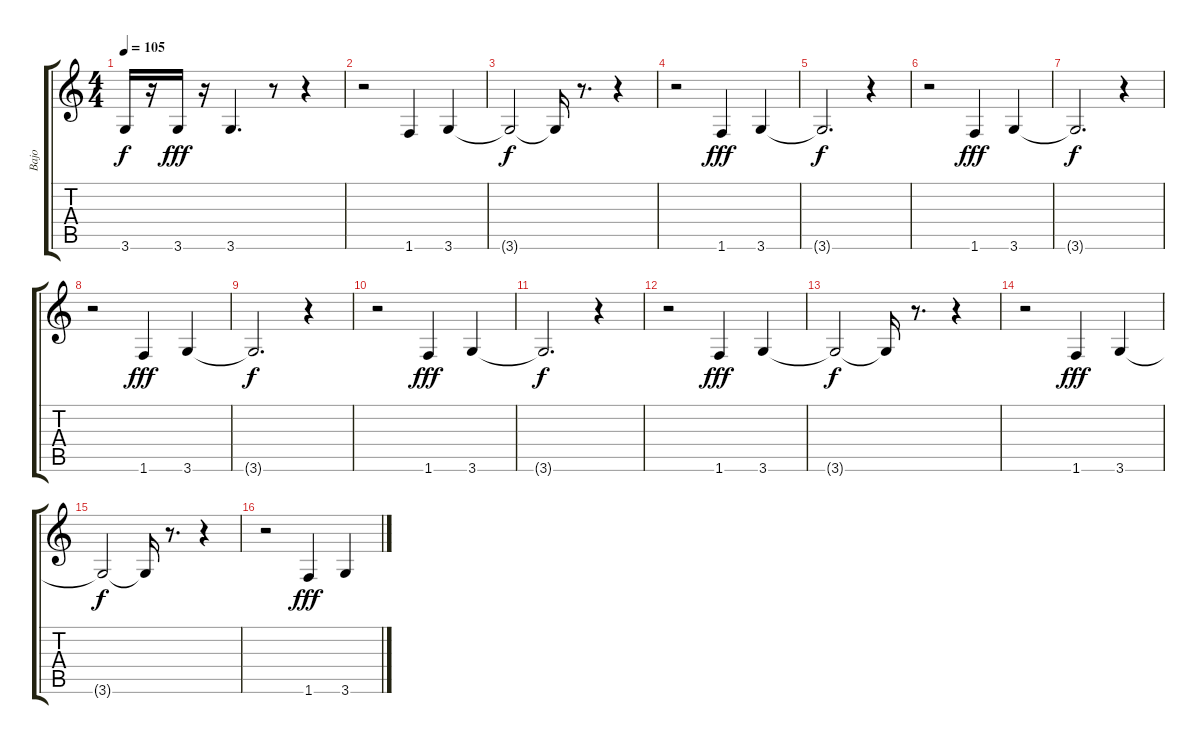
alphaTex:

\track ("Bajo" "Bajo") {instrument electricbassfinger}
\staff {score tabs}
\tuning (E4 B3 G3 D3 A2 E2) {hide}
\ts (4 4)
\tempo 105
\clef g2
\ks c
3.6{t}.16{dy f} r.16 3.6.16{dy fff} r.16 3.6.4{d} r.8 r.4 |
r.2 1.6.4 3.6.4 |
3.6{t}.2{dy f} 3.6{t}.16 r.8{d} r.4 |
r.2 1.6.4{dy fff} 3.6.4 |
3.6{t}.2{d dy f} r.4 |
r.2 1.6.4{dy fff} 3.6.4 |
3.6{t}.2{d dy f} r.4 |
r.2 1.6.4{dy fff} 3.6.4 |
3.6{t}.2{d dy f} r.4 |
r.2 1.6.4{dy fff} 3.6.4 |
3.6{t}.2{d dy f} r.4 |
r.2 1.6.4{dy fff} 3.6.4 |
3.6{t}.2{dy f} 3.6{t}.16 r.8{d} r.4 |
r.2 1.6.4{dy fff} 3.6.4 |
3.6{t}.2{dy f} 3.6{t}.16 r.8{d} r.4 |
r.2 1.6.4{dy fff} 3.6.4
